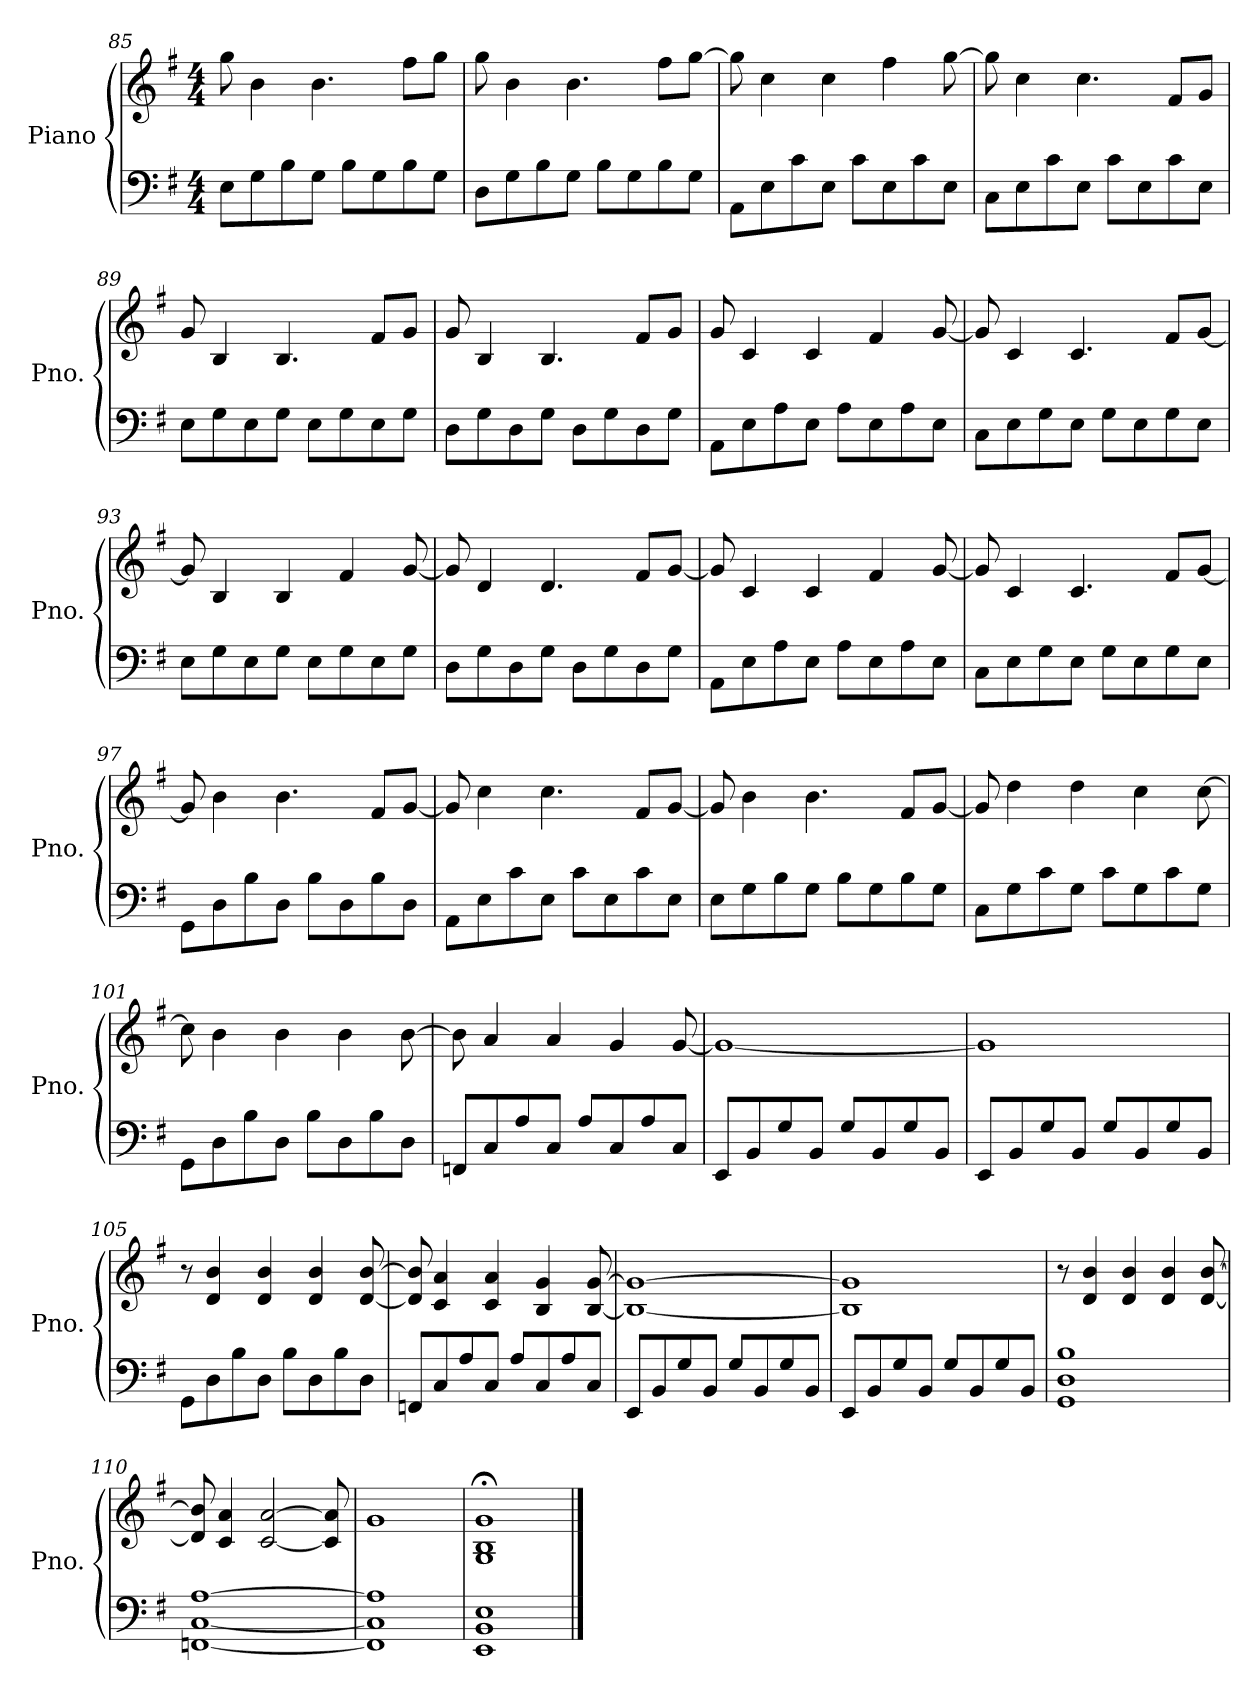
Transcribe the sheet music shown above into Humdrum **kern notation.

**kern	**kern
*part1	*part1
*staff2	*staff1
*I"Piano	*
*I'Pno.	*
!!LO:LB:g=z
*clefF4	*clefG2
*k[f#]	*k[f#]
*G:	*G:
*M4/4	*M4/4
=85	=85
8E\L	8gg\
8G\	4b\
8B\	.
8G\J	4.b\
8B\L	.
8G\	.
8B\	8ff#\L
8G\J	8gg\J
=86	=86
8D\L	8gg\
8G\	4b\
8B\	.
8G\J	4.b\
8B\L	.
8G\	.
8B\	8ff#\L
8G\J	[8gg\J
=87	=87
8AA\L	8gg\]
8E\	4cc\
8c\	.
8E\J	4cc\
8c\L	.
8E\	4ff#\
8c\	.
8E\J	[8gg\
=88	=88
8C\L	8gg\]
8E\	4cc\
8c\	.
8E\J	4.cc\
8c\L	.
8E\	.
8c\	8f#/L
8E\J	8g/J
!!LO:LB:g=z
=89	=89
8E\L	8g/
8G\	4B/
8E\	.
8G\J	4.B/
8E\L	.
8G\	.
8E\	8f#/L
8G\J	8g/J
=90	=90
8D\L	8g/
8G\	4B/
8D\	.
8G\J	4.B/
8D\L	.
8G\	.
8D\	8f#/L
8G\J	8g/J
=91	=91
8AA\L	8g/
8E\	4c/
8A\	.
8E\J	4c/
8A\L	.
8E\	4f#/
8A\	.
8E\J	[8g/
=92	=92
8C\L	8g/]
8E\	4c/
8G\	.
8E\J	4.c/
8G\L	.
8E\	.
8G\	8f#/L
8E\J	[8g/J
!!LO:LB:g=z
=93	=93
8E\L	8g/]
8G\	4B/
8E\	.
8G\J	4B/
8E\L	.
8G\	4f#/
8E\	.
8G\J	[8g/
=94	=94
8D\L	8g/]
8G\	4d/
8D\	.
8G\J	4.d/
8D\L	.
8G\	.
8D\	8f#/L
8G\J	[8g/J
=95	=95
8AA\L	8g/]
8E\	4c/
8A\	.
8E\J	4c/
8A\L	.
8E\	4f#/
8A\	.
8E\J	[8g/
=96	=96
8C\L	8g/]
8E\	4c/
8G\	.
8E\J	4.c/
8G\L	.
8E\	.
8G\	8f#/L
8E\J	[8g/J
!!LO:LB:g=z
=97	=97
8GG\L	8g/]
8D\	4b\
8B\	.
8D\J	4.b\
8B\L	.
8D\	.
8B\	8f#/L
8D\J	[8g/J
=98	=98
8AA\L	8g/]
8E\	4cc\
8c\	.
8E\J	4.cc\
8c\L	.
8E\	.
8c\	8f#/L
8E\J	[8g/J
=99	=99
8E\L	8g/]
8G\	4b\
8B\	.
8G\J	4.b\
8B\L	.
8G\	.
8B\	8f#/L
8G\J	[8g/J
=100	=100
8C\L	8g/]
8G\	4dd\
8c\	.
8G\J	4dd\
8c\L	.
8G\	4cc\
8c\	.
8G\J	[8cc\
!!LO:PB:g=z
=101	=101
8GG\L	8cc\]
8D\	4b\
8B\	.
8D\J	4b\
8B\L	.
8D\	4b\
8B\	.
8D\J	[8b\
=102	=102
8FFn/L	8b\]
8C/	4a/
8A/	.
8C/J	4a/
8A/L	.
8C/	4g/
8A/	.
8C/J	[8g/
=103	=103
8EE/L	1g_
8BB/	.
8G/	.
8BB/J	.
8G/L	.
8BB/	.
8G/	.
8BB/J	.
=104	=104
8EE/L	1g]
8BB/	.
8G/	.
8BB/J	.
8G/L	.
8BB/	.
8G/	.
8BB/J	.
!!LO:LB:g=z
=105	=105
8GG\L	8r
8D\	4d/ 4b/
8B\	.
8D\J	4d/ 4b/
8B\L	.
8D\	4d/ 4b/
8B\	.
8D\J	[8d/ [8b/
=106	=106
8FFn/L	8d/] 8b/]
8C/	4c/ 4a/
8A/	.
8C/J	4c/ 4a/
8A/L	.
8C/	4B/ 4g/
8A/	.
8C/J	[8B/ [8g/
=107	=107
8EE/L	1B_ 1g_
8BB/	.
8G/	.
8BB/J	.
8G/L	.
8BB/	.
8G/	.
8BB/J	.
=108	=108
8EE/L	1B] 1g]
8BB/	.
8G/	.
8BB/J	.
8G/L	.
8BB/	.
8G/	.
8BB/J	.
!!LO:LB:g=z
=109	=109
1GG 1D 1B	8r
.	4d/ 4b/
.	4d/ 4b/
.	4d/ 4b/
.	[8d/ [8b/
=110	=110
[1FFn [1C [1A	8d/] 8b/]
.	4c/ 4a/
.	[2c/ [2a/
.	8c/] 8a/]
=111	=111
1FF] 1C] 1A]	1g
=112	=112
1EE 1BB 1E	1G;< 1B;< 1g;<
==	==
*-	*-
